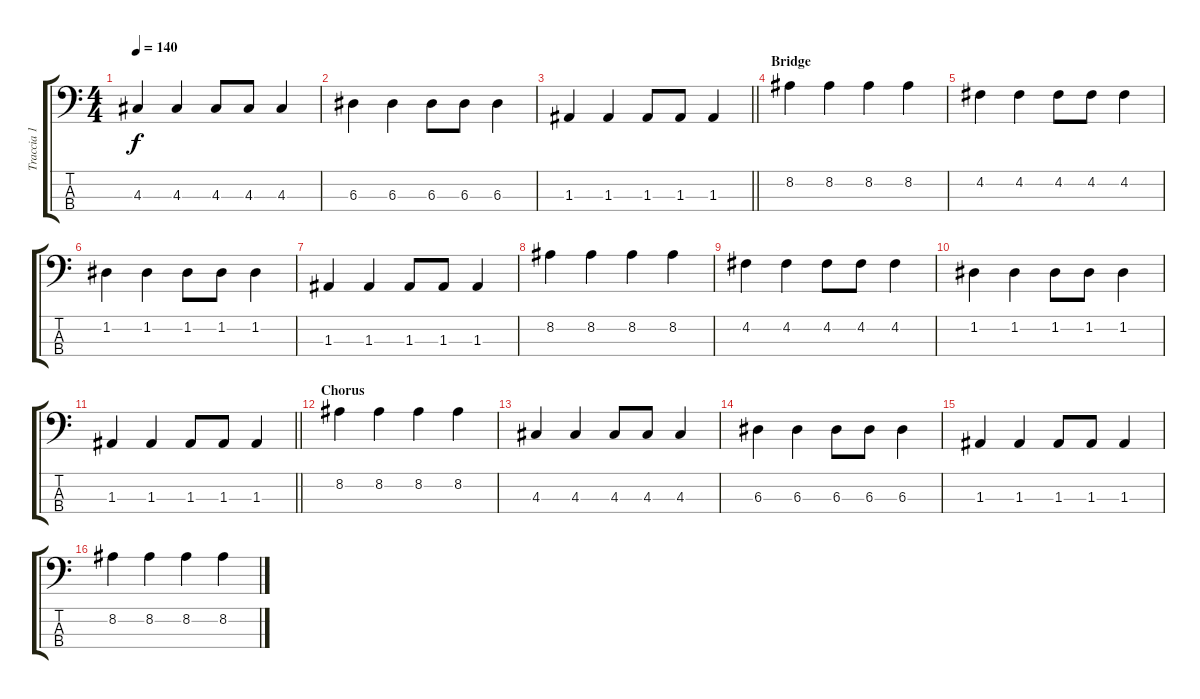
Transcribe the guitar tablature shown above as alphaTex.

\track ("Traccia 1" "Traccia 1") {instrument electricbassfinger}
\staff {score tabs}
\tuning (G2 D2 A1 E1) {hide}
\ts (4 4)
\tempo 140
\clef f4
\ks c
4.3.4{dy f} 4.3.4 4.3.8 4.3.8 4.3.4 |
6.3.4 6.3.4 6.3.8 6.3.8 6.3.4 |
\barLineRight lightlight
1.3.4 1.3.4 1.3.8 1.3.8 1.3.4 |
\section ("" "Bridge")
8.2.4 8.2.4 8.2.4 8.2.4 |
4.2.4 4.2.4 4.2.8 4.2.8 4.2.4 |
1.2.4 1.2.4 1.2.8 1.2.8 1.2.4 |
1.3.4 1.3.4 1.3.8 1.3.8 1.3.4 |
8.2.4 8.2.4 8.2.4 8.2.4 |
4.2.4 4.2.4 4.2.8 4.2.8 4.2.4 |
1.2.4 1.2.4 1.2.8 1.2.8 1.2.4 |
\barLineRight lightlight
1.3.4 1.3.4 1.3.8 1.3.8 1.3.4 |
\section ("" "Chorus")
8.2.4 8.2.4 8.2.4 8.2.4 |
4.3.4 4.3.4 4.3.8 4.3.8 4.3.4 |
6.3.4 6.3.4 6.3.8 6.3.8 6.3.4 |
1.3.4 1.3.4 1.3.8 1.3.8 1.3.4 |
8.2.4 8.2.4 8.2.4 8.2.4
